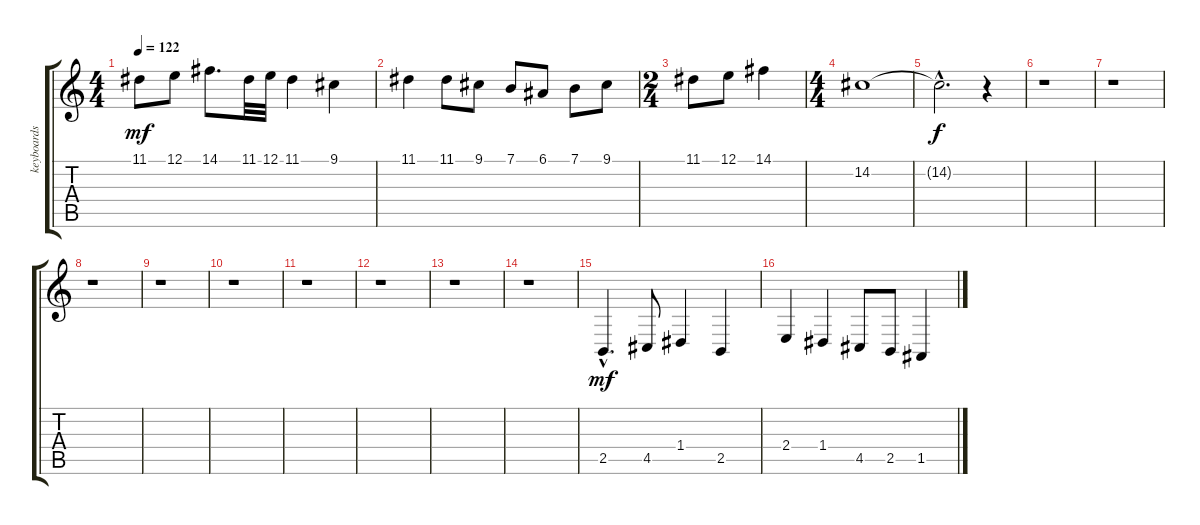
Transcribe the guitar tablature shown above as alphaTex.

\track ("keyboards 2" "keyboards ") {instrument trumpet}
\staff {score tabs}
\tuning (E4 B3 G3 D3 A2 E2) {hide}
\ts (4 4)
\tempo 122
\clef g2
\ks c
11.1.8{dy mf} 12.1.8 14.1.8{d} 11.1.32 12.1.32 11.1.4 9.1.4 |
11.1.4 11.1.8 9.1.8 7.1.8 6.1.8 7.1.8 9.1.8 |
\ts (2 4)
11.1.8 12.1.8 14.1.4 |
\ts (4 4)
14.2.1 |
14.2{hac t}.2{d dy f} r.4 |
r.1 |
r.1 |
r.1 |
r.1 |
r.1 |
r.1 |
r.1 |
r.1 |
r.1 |
2.5{hac}.4{d dy mf instrument stringensemble1} 4.5.8 1.4.4 2.5.4 |
2.4.4 1.4.4 4.5.8 2.5.8 1.5.4
